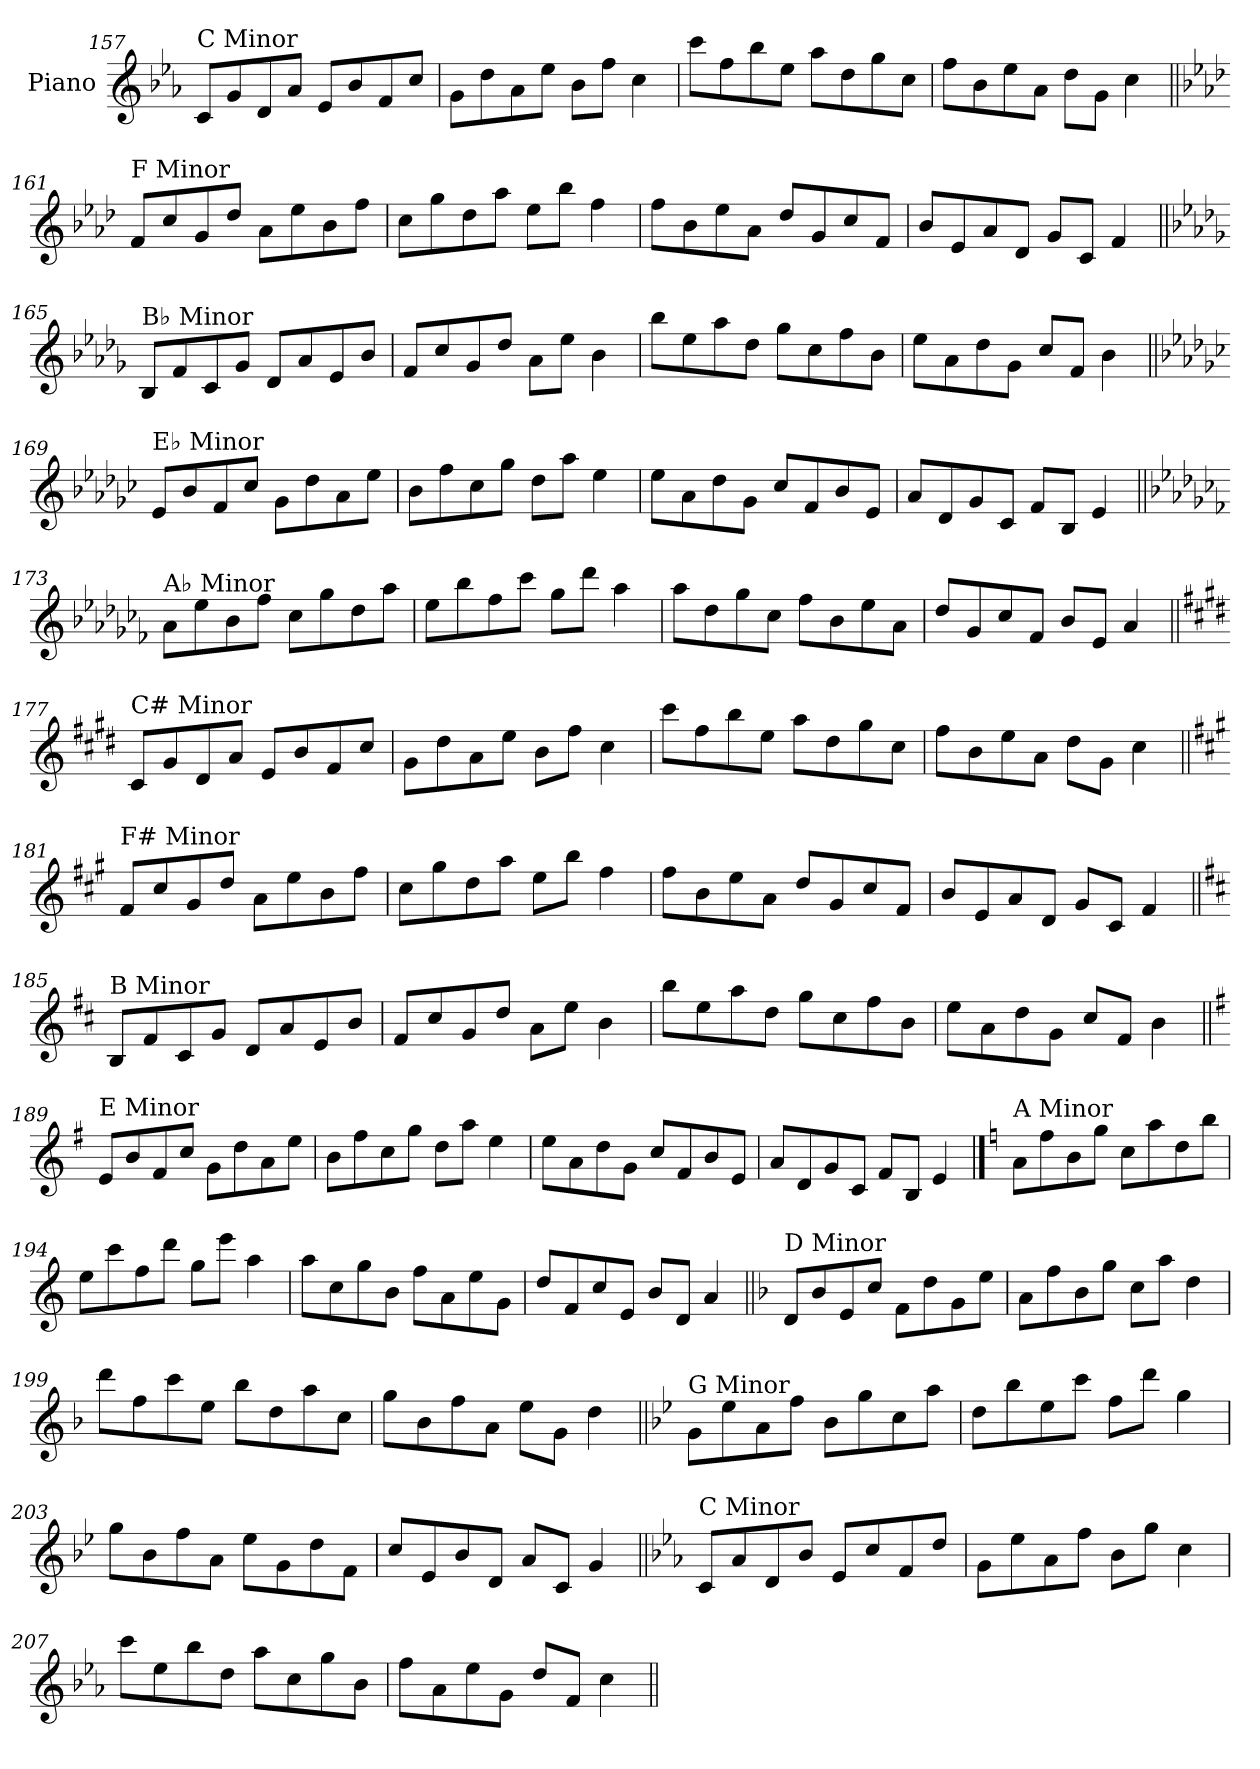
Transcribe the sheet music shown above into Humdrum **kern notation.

**kern
*part1
*staff1
*I"Piano
*I'Pno.
!!LO:LB:g=z
*clefG2
*k[b-e-a-]
=157
!LO:TX:a:t=C Minor
8c/L
8g/
8d/
8a-/J
8e-/L
8b-/
8f/
8cc/J
=158
8g\L
8dd\
8a-\
8ee-\J
8b-\L
8ff\J
4cc\
=159
8ccc\L
8ff\
8bb-\
8ee-\J
8aa-\L
8dd\
8gg\
8cc\J
=160
8ff\L
8b-\
8ee-\
8a-\J
8dd\L
8g\J
4cc\
!!LO:LB:g=z
=161||
*k[b-e-a-d-]
!LO:TX:a:t=F Minor
8f/L
8cc/
8g/
8dd-/J
8a-\L
8ee-\
8b-\
8ff\J
=162
8cc\L
8gg\
8dd-\
8aa-\J
8ee-\L
8bb-\J
4ff\
=163
8ff\L
8b-\
8ee-\
8a-\J
8dd-/L
8g/
8cc/
8f/J
=164
8b-/L
8e-/
8a-/
8d-/J
8g/L
8c/J
4f/
!!LO:LB:g=z
=165||
*k[b-e-a-d-g-]
!LO:TX:a:t=B♭ Minor
8B-/L
8f/
8c/
8g-/J
8d-/L
8a-/
8e-/
8b-/J
=166
8f/L
8cc/
8g-/
8dd-/J
8a-\L
8ee-\J
4b-\
=167
8bb-\L
8ee-\
8aa-\
8dd-\J
8gg-\L
8cc\
8ff\
8b-\J
=168
8ee-\L
8a-\
8dd-\
8g-\J
8cc/L
8f/J
4b-\
!!LO:LB:g=z
=169||
*k[b-e-a-d-g-c-]
!LO:TX:a:t=E♭ Minor
8e-/L
8b-/
8f/
8cc-/J
8g-\L
8dd-\
8a-\
8ee-\J
=170
8b-\L
8ff\
8cc-\
8gg-\J
8dd-\L
8aa-\J
4ee-\
=171
8ee-\L
8a-\
8dd-\
8g-\J
8cc-/L
8f/
8b-/
8e-/J
=172
8a-/L
8d-/
8g-/
8c-/J
8f/L
8B-/J
4e-/
!!LO:LB:g=z
=173||
*k[b-e-a-d-g-c-f-]
!LO:TX:a:t=A♭ Minor
8a-\L
8ee-\
8b-\
8ff-\J
8cc-\L
8gg-\
8dd-\
8aa-\J
=174
8ee-\L
8bb-\
8ff-\
8ccc-\J
8gg-\L
8ddd-\J
4aa-\
=175
8aa-\L
8dd-\
8gg-\
8cc-\J
8ff-\L
8b-\
8ee-\
8a-\J
=176
8dd-/L
8g-/
8cc-/
8f-/J
8b-/L
8e-/J
4a-/
!!LO:LB:g=z
=177||
*k[f#c#g#d#]
!LO:TX:a:t=C# Minor
8c#/L
8g#/
8d#/
8a/J
8e/L
8b/
8f#/
8cc#/J
=178
8g#\L
8dd#\
8a\
8ee\J
8b\L
8ff#\J
4cc#\
=179
8ccc#\L
8ff#\
8bb\
8ee\J
8aa\L
8dd#\
8gg#\
8cc#\J
=180
8ff#\L
8b\
8ee\
8a\J
8dd#\L
8g#\J
4cc#\
!!LO:LB:g=z
=181||
*k[f#c#g#]
!LO:TX:a:t=F# Minor
8f#/L
8cc#/
8g#/
8dd/J
8a\L
8ee\
8b\
8ff#\J
=182
8cc#\L
8gg#\
8dd\
8aa\J
8ee\L
8bb\J
4ff#\
=183
8ff#\L
8b\
8ee\
8a\J
8dd/L
8g#/
8cc#/
8f#/J
=184
8b/L
8e/
8a/
8d/J
8g#/L
8c#/J
4f#/
!!LO:LB:g=z
=185||
*k[f#c#]
!LO:TX:a:t=B Minor
8B/L
8f#/
8c#/
8g/J
8d/L
8a/
8e/
8b/J
=186
8f#/L
8cc#/
8g/
8dd/J
8a\L
8ee\J
4b\
=187
8bb\L
8ee\
8aa\
8dd\J
8gg\L
8cc#\
8ff#\
8b\J
=188
8ee\L
8a\
8dd\
8g\J
8cc#/L
8f#/J
4b\
!!LO:LB:g=z
=189||
*k[f#]
!LO:TX:a:t=E Minor
8e/L
8b/
8f#/
8cc/J
8g\L
8dd\
8a\
8ee\J
=190
8b\L
8ff#\
8cc\
8gg\J
8dd\L
8aa\J
4ee\
=191
8ee\L
8a\
8dd\
8g\J
8cc/L
8f#/
8b/
8e/J
=192
8a/L
8d/
8g/
8c/J
8f#/L
8B/J
4e/
!!LO:PB:g=z
==193
*k[]
!LO:TX:a:t=A Minor
8a\L
8ff\
8b\
8gg\J
8cc\L
8aa\
8dd\
8bb\J
=194
8ee\L
8ccc\
8ff\
8ddd\J
8gg\L
8eee\J
4aa\
=195
8aa\L
8cc\
8gg\
8b\J
8ff\L
8a\
8ee\
8g\J
=196
8dd/L
8f/
8cc/
8e/J
8b/L
8d/J
4a/
!!LO:LB:g=z
=197||
*k[b-]
!LO:TX:a:t=D Minor
8d/L
8b-/
8e/
8cc/J
8f\L
8dd\
8g\
8ee\J
=198
8a\L
8ff\
8b-\
8gg\J
8cc\L
8aa\J
4dd\
=199
8ddd\L
8ff\
8ccc\
8ee\J
8bb-\L
8dd\
8aa\
8cc\J
=200
8gg\L
8b-\
8ff\
8a\J
8ee\L
8g\J
4dd\
!!LO:LB:g=z
=201||
*k[b-e-]
!LO:TX:a:t=G Minor
8g\L
8ee-\
8a\
8ff\J
8b-\L
8gg\
8cc\
8aa\J
=202
8dd\L
8bb-\
8ee-\
8ccc\J
8ff\L
8ddd\J
4gg\
=203
8gg\L
8b-\
8ff\
8a\J
8ee-\L
8g\
8dd\
8f\J
=204
8cc/L
8e-/
8b-/
8d/J
8a/L
8c/J
4g/
!!LO:LB:g=z
=205||
*k[b-e-a-]
!LO:TX:a:t=C Minor
8c/L
8a-/
8d/
8b-/J
8e-/L
8cc/
8f/
8dd/J
=206
8g\L
8ee-\
8a-\
8ff\J
8b-\L
8gg\J
4cc\
=207
8ccc\L
8ee-\
8bb-\
8dd\J
8aa-\L
8cc\
8gg\
8b-\J
=208
8ff\L
8a-\
8ee-\
8g\J
8dd/L
8f/J
4cc\
=||
*-
